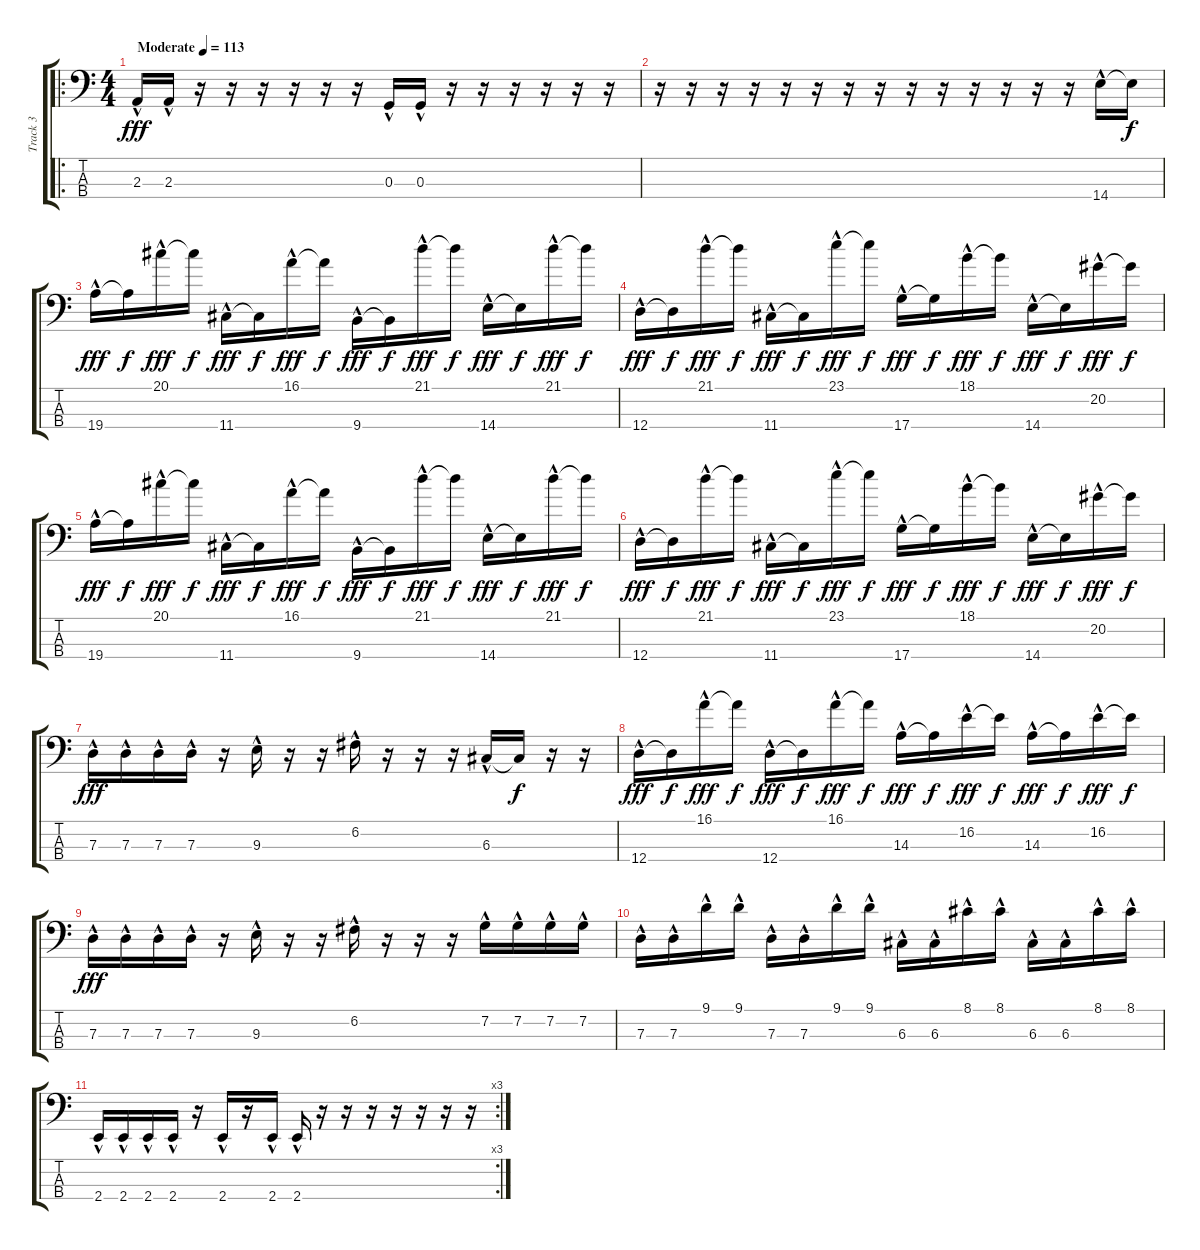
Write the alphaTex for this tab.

\track ("Track 3" "Track 3") {instrument electricbasspick}
\staff {score tabs}
\tuning (F2 C2 G1 D1) {hide}
\ro
\ts (4 4)
\tempo (113 "Moderate")
\clef f4
\ks c
2.3{hac}.16{dy fff instrument electricbasspick} 2.3{hac}.16 r.16 r.16 r.16 r.16 r.16 r.16 0.3{hac}.16 0.3{hac}.16 r.16 r.16 r.16 r.16 r.16 r.16 |
r.16 r.16 r.16 r.16 r.16 r.16 r.16 r.16 r.16 r.16 r.16 r.16 r.16 r.16 14.4{hac}.16 14.4{t}.16{dy f} |
19.4{hac}.16{dy fff} 19.4{t}.16{dy f} 20.1{hac}.16{dy fff} 20.1{t}.16{dy f} 11.4{hac}.16{dy fff} 11.4{t}.16{dy f} 16.1{hac}.16{dy fff} 16.1{t}.16{dy f} 9.4{hac}.16{dy fff} 9.4{t}.16{dy f} 21.1{hac}.16{dy fff} 21.1{t}.16{dy f} 14.4{hac}.16{dy fff} 14.4{t}.16{dy f} 21.1{hac}.16{dy fff} 21.1{t}.16{dy f} |
12.4{hac}.16{dy fff} 12.4{t}.16{dy f} 21.1{hac}.16{dy fff} 21.1{t}.16{dy f} 11.4{hac}.16{dy fff} 11.4{t}.16{dy f} 23.1{hac}.16{dy fff} 23.1{t}.16{dy f} 17.4{hac}.16{dy fff} 17.4{t}.16{dy f} 18.1{hac}.16{dy fff} 18.1{t}.16{dy f} 14.4{hac}.16{dy fff} 14.4{t}.16{dy f} 20.2{hac}.16{dy fff} 20.2{t}.16{dy f} |
19.4{hac}.16{dy fff} 19.4{t}.16{dy f} 20.1{hac}.16{dy fff} 20.1{t}.16{dy f} 11.4{hac}.16{dy fff} 11.4{t}.16{dy f} 16.1{hac}.16{dy fff} 16.1{t}.16{dy f} 9.4{hac}.16{dy fff} 9.4{t}.16{dy f} 21.1{hac}.16{dy fff} 21.1{t}.16{dy f} 14.4{hac}.16{dy fff} 14.4{t}.16{dy f} 21.1{hac}.16{dy fff} 21.1{t}.16{dy f} |
12.4{hac}.16{dy fff} 12.4{t}.16{dy f} 21.1{hac}.16{dy fff} 21.1{t}.16{dy f} 11.4{hac}.16{dy fff} 11.4{t}.16{dy f} 23.1{hac}.16{dy fff} 23.1{t}.16{dy f} 17.4{hac}.16{dy fff} 17.4{t}.16{dy f} 18.1{hac}.16{dy fff} 18.1{t}.16{dy f} 14.4{hac}.16{dy fff} 14.4{t}.16{dy f} 20.2{hac}.16{dy fff} 20.2{t}.16{dy f} |
7.3{hac}.16{dy fff} 7.3{hac}.16 7.3{hac}.16 7.3{hac}.16 r.16 9.3{hac}.16 r.16 r.16 6.2{hac}.16 r.16 r.16 r.16 6.3{hac}.16 6.3{t}.16{dy f} r.16 r.16 |
12.4{hac}.16{dy fff} 12.4{t}.16{dy f} 16.1{hac}.16{dy fff} 16.1{t}.16{dy f} 12.4{hac}.16{dy fff} 12.4{t}.16{dy f} 16.1{hac}.16{dy fff} 16.1{t}.16{dy f} 14.3{hac}.16{dy fff} 14.3{t}.16{dy f} 16.2{hac}.16{dy fff} 16.2{t}.16{dy f} 14.3{hac}.16{dy fff} 14.3{t}.16{dy f} 16.2{hac}.16{dy fff} 16.2{t}.16{dy f} |
7.3{hac}.16{dy fff} 7.3{hac}.16 7.3{hac}.16 7.3{hac}.16 r.16 9.3{hac}.16 r.16 r.16 6.2{hac}.16 r.16 r.16 r.16 7.2{hac}.16 7.2{hac}.16 7.2{hac}.16 7.2{hac}.16 |
7.3{hac}.16 7.3{hac}.16 9.1{hac}.16 9.1{hac}.16 7.3{hac}.16 7.3{hac}.16 9.1{hac}.16 9.1{hac}.16 6.3{hac}.16 6.3{hac}.16 8.1{hac}.16 8.1{hac}.16 6.3{hac}.16 6.3{hac}.16 8.1{hac}.16 8.1{hac}.16 |
\rc 3
2.4{hac}.16 2.4{hac}.16 2.4{hac}.16 2.4{hac}.16 r.16 2.4{hac}.16 r.16 2.4{hac}.16 2.4{hac}.16 r.16 r.16 r.16 r.16 r.16 r.16 r.16
